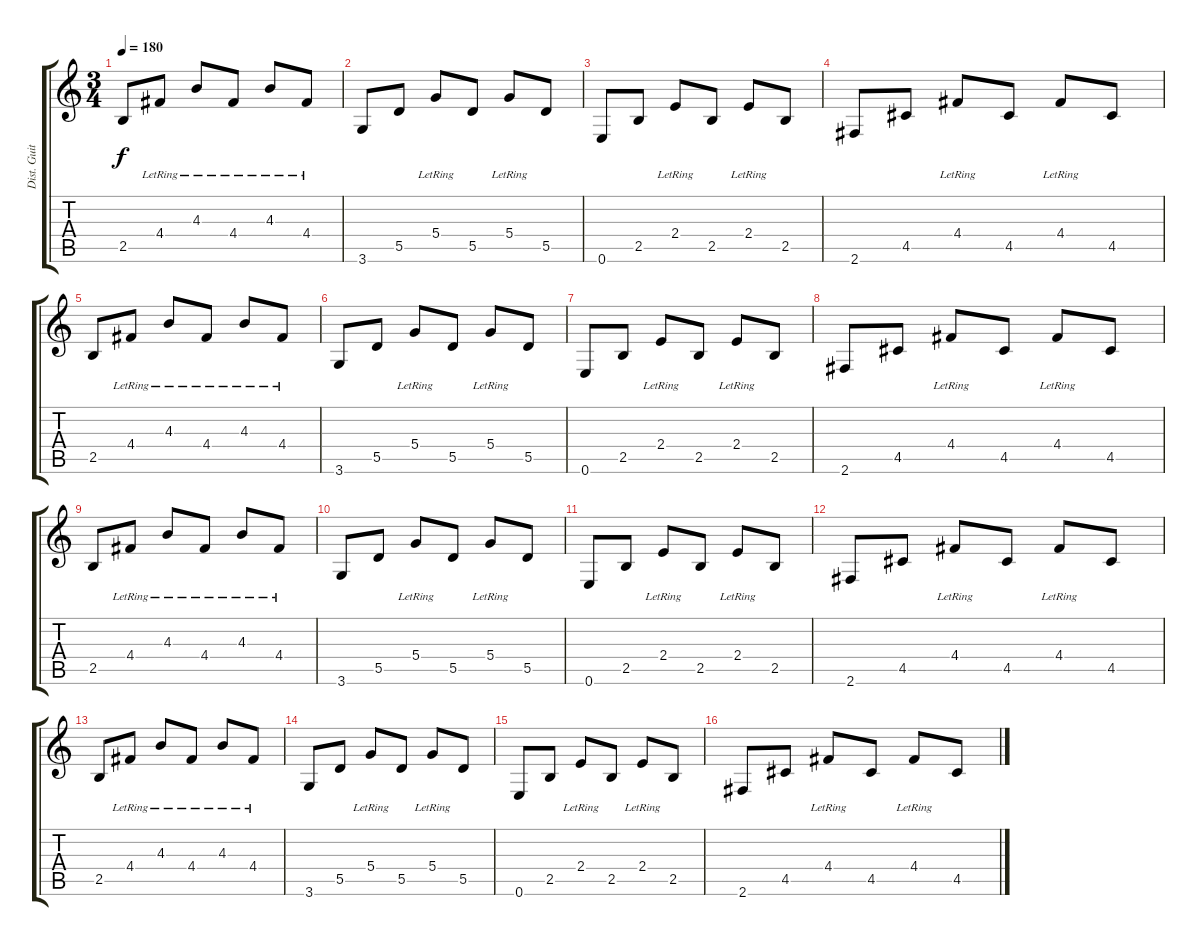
\track ("Dist. Guitar 2" "Dist. Guit") {instrument distortionguitar}
\staff {score tabs}
\tuning (E4 B3 G3 D3 A2 E2) {hide}
\ts (3 4)
\tempo 180
\tempo 145
\tempo 180
\clef g2
\ks c
2.5.8{dy f instrument electricguitarjazz} 4.4{lr}.8 4.3{lr}.8 4.4{lr}.8 4.3{lr}.8 4.4{lr}.8 |
3.6.8 5.5.8 5.4{lr}.8 5.5.8 5.4{lr}.8 5.5.8 |
0.6.8 2.5.8 2.4{lr}.8 2.5.8 2.4{lr}.8 2.5.8 |
2.6.8 4.5.8 4.4{lr}.8 4.5.8 4.4{lr}.8 4.5.8 |
2.5.8 4.4{lr}.8 4.3{lr}.8 4.4{lr}.8 4.3{lr}.8 4.4{lr}.8 |
3.6.8 5.5.8 5.4{lr}.8 5.5.8 5.4{lr}.8 5.5.8 |
0.6.8 2.5.8 2.4{lr}.8 2.5.8 2.4{lr}.8 2.5.8 |
2.6.8 4.5.8 4.4{lr}.8 4.5.8 4.4{lr}.8 4.5.8 |
2.5.8 4.4{lr}.8 4.3{lr}.8 4.4{lr}.8 4.3{lr}.8 4.4{lr}.8 |
3.6.8 5.5.8 5.4{lr}.8 5.5.8 5.4{lr}.8 5.5.8 |
0.6.8 2.5.8 2.4{lr}.8 2.5.8 2.4{lr}.8 2.5.8 |
2.6.8 4.5.8 4.4{lr}.8 4.5.8 4.4{lr}.8 4.5.8 |
2.5.8 4.4{lr}.8 4.3{lr}.8 4.4{lr}.8 4.3{lr}.8 4.4{lr}.8 |
3.6.8 5.5.8 5.4{lr}.8 5.5.8 5.4{lr}.8 5.5.8 |
0.6.8 2.5.8 2.4{lr}.8 2.5.8 2.4{lr}.8 2.5.8 |
2.6.8 4.5.8 4.4{lr}.8 4.5.8 4.4{lr}.8 4.5.8
